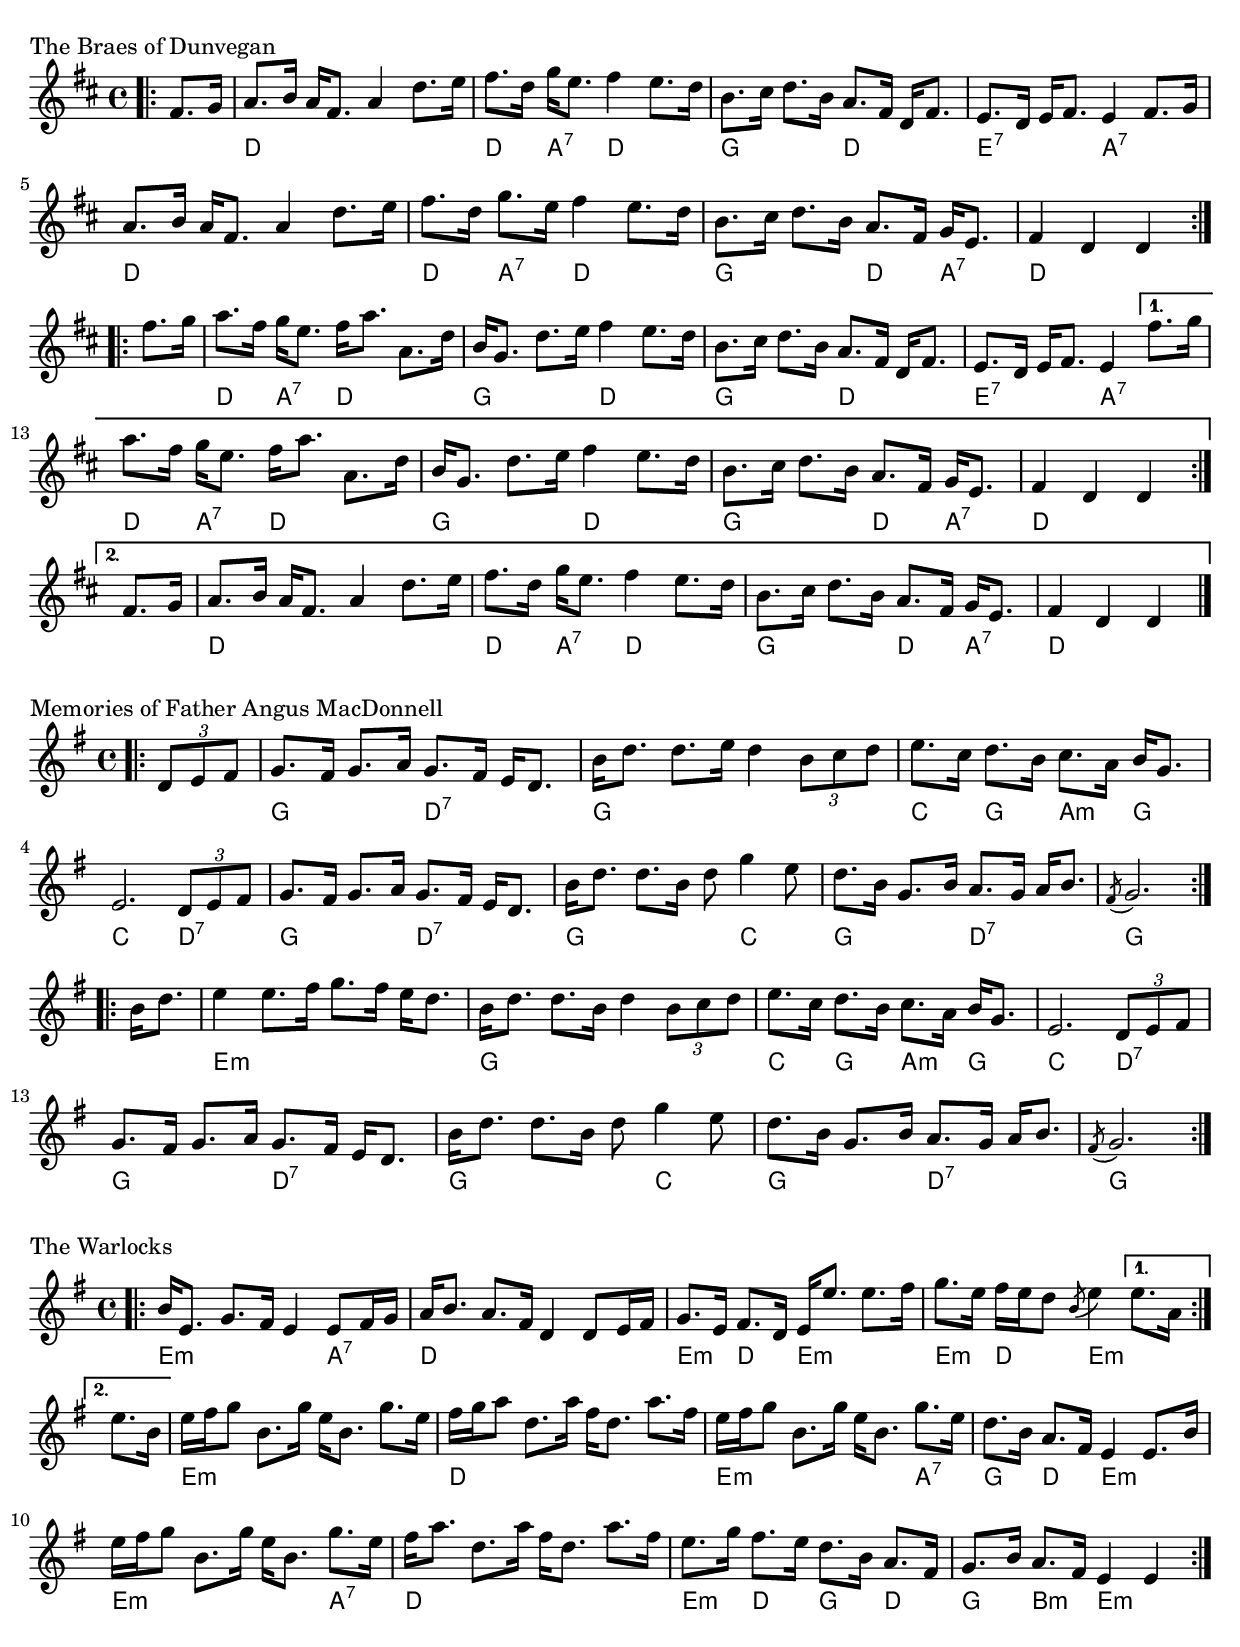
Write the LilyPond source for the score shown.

\version "2.22.0"

#(define (lower-extension pitch chbass)
    "Return re-sized markup for pitch note name."
    #{
        \markup \fontsize #-2
        #(note-name->markup pitch chbass)
    #}
)

\include "english.ly"


\paper {
   top-margin = 5\mm
   bottom-margin = 5\mm
   left-margin = 5\mm
   right-margin = 5\mm
   ragged-bottom = ##f
%   page-limit-inter-system-space=##t
%   page-limit-inter-system-space-factor=1
%   after-title-space = 10\mm
   score-markup-spacing = #'((basic-distance . 10))
   markup-system-spacing = #'((basic-distance . 5))
   system-system-spacing= #'((basic-distance . 12))
%   markup-markup-spacing = #'((basic-distance . 0))
}

\layout {
  indent = 0 \mm
  \context { 
        \ChordNames
        chordNoteNamer = #lower-extension
        \override ChordName.font-size = #0.5
  }
}


% The Braes of Dunvegan
\score{
  \relative c''{
    <<
      {
        \clef treble
        \key d \major
        \time 4/4
        \partial 4 \bar".|:" fs,8. g16 |
        a8. b16 a16 fs8. a4 d8. e16 | fs8. d16 g16 e8. fs4 e8. d16 |
        b8. cs16 d8. b16 a8. fs16 d fs8.| e8. d16 e fs8. e4 fs8. g16 |
        a8. b16 a fs8. a4 d8. e16 | fs8. d16 g8. e16 fs4 e8. d16 |
        b8. cs16 d8. b16 a8. fs16 g e8. | fs4 d d \bar":|.|:" \break 

	      \repeat volta 2 {
	      fs'8. g16 |
        a8. fs16 g e8. fs16 a8. a,8. d16 | b16 g8. d'8. e16 fs4 e8. d16 |
        b8. cs16 d8. b16 a8. fs16 d fs8. | e8. d16 e fs8. e4
        }

	      \alternative {
	        { fs'8. g16 | \break
          a8. fs16 g e8. fs16 a8. a, d16 | b16 g8. d' e16 fs4 e8. d16 |
          b8. cs16 d8. b16 a8. fs16 g e8. | fs4 d d \bar":|." \break }
          { fs8. g16 |
          a8. b16 a fs8. a4 d8. e16 | fs8. d16 g e8. fs4 e8. d16 b8. cs16 d8. b16 a8. fs16 g e8. | fs4 d d \bar"|." }
        }

      }
      \new ChordNames{
        \chordmode{
          \partial 4 s4 |
          d1 | d4 a:7 d2 | g d | e:7 a:7 |
          d1 | d4 a:7 d2 | g2 d4 a:7 | d1 |
          d4 a:7 d2 | g2 d | g d | e:7 a:7 |
          d4 a:7 d2 | g2 d | g d4 a:7 | d1 |
          d1 | d4 a:7 d2 | g2 d4 a:7 | d2. |
        }
      }
    >>
  }
  \header{
    piece = "The Braes of Dunvegan"
  }
}

\score {
  \relative c''{
    <<
    {
      \clef treble
      \key g \major
      \time 4/4
      \partial 4 \bar".|:" \tuplet 3/2 { d,8 e fs } |
      g8. fs16 g8. a16 g8. fs16 e d8. | b'16 d8. d e16 d4 \tuplet 3/2 { b8 c d } |
      e8. c16 d8. b16 c8. a16 b g8. | e2. \tuplet 3/2 { d8 e fs } |
      g8. fs16 g8. a16 g8. fs16 e d8. | b'16 d8. d b16 d8 g4 e8 |
      d8. b16 g8. b16 a8. g16 a b8. | \acciaccatura fs8 g2. \bar":|.|:" \break
      b16 d8. | e4 e8. fs16 g8. fs16 e d8. | b16 d8. d b16 d4 \tuplet 3/2 { b8 c d } |
      e8. c16 d8. b16 c8. a16 b g8. | e2. \tuplet 3/2 { d8 e fs } |
      g8. fs16 g8. a16 g8. fs16 e d8. | b'16 d8. d b16 d8 g4 e8 |
      d8. b16 g8. b16 a8. g16 a b8. | \acciaccatura fs8 g2. \bar":|."
    }
    \new ChordNames {
      \chordmode {
        \partial 4 s4 |
        g2 d:7 | g1 | c4 g a:m g | c2. d4:7 |
        g2 d:7 | g2 s8 c4. | g2 d:7 | g1 |
        e1:m | g | c4 g a:m g | c2. d4:7 |
        g2 d:7 | g2 s8 c4. | g2 d:7 | g2. |
      }
    }
    >>
  }
  \header {
    piece = "Memories of Father Angus MacDonnell"
  }
}

\score {
  \relative c''{
    <<
    {
      \clef treble
      \key e \minor
      \time 4/4
      \repeat volta 2 {
      \bar".|:" b16 e,8. g fs16 e4 e8 fs16 g | a b8. a fs16 d4 d8 e16 fs |
      g8. e16 fs8. d16 e e'8. e fs16 | g8. e16 fs e d8 \acciaccatura b8 e4 |
      }

      \alternative{
        {e8. a,16 \bar":|." \break }
        {e'8. b16 | }
      }

      e16 fs g8 b,8. g'16 e b8. g'8. e16 | fs g a8 d,8. a'16 fs d8. a' fs16 |
      e fs g8 b,8. g'16 e b8. g'8. e16 | d8. b16 a8. fs16 e4 e8. b'16 |
      e fs g8 b,8. g'16 e b8. g'8. e16 | fs a8. d, a'16 fs d8. a'8. fs16 |
      e8. g16 fs8. e16 d8. b16 a8. fs16 | g8. b16 a8. fs16 e4 e \bar":|."

    }
    \new ChordNames {
      \chordmode {
        e2.:m a4:7 | d1 | e4:m d e2:m | e4:m d e2:m |
        s4 | e1:m | d | e2.:m a4:7 | g4 d e2:m |
        e2.:m a4:7 | d1 | e4:m d g d | g b:m e2:m |
      }
    }
    >>
  }
  \header {
    piece = "The Warlocks"
  }
}